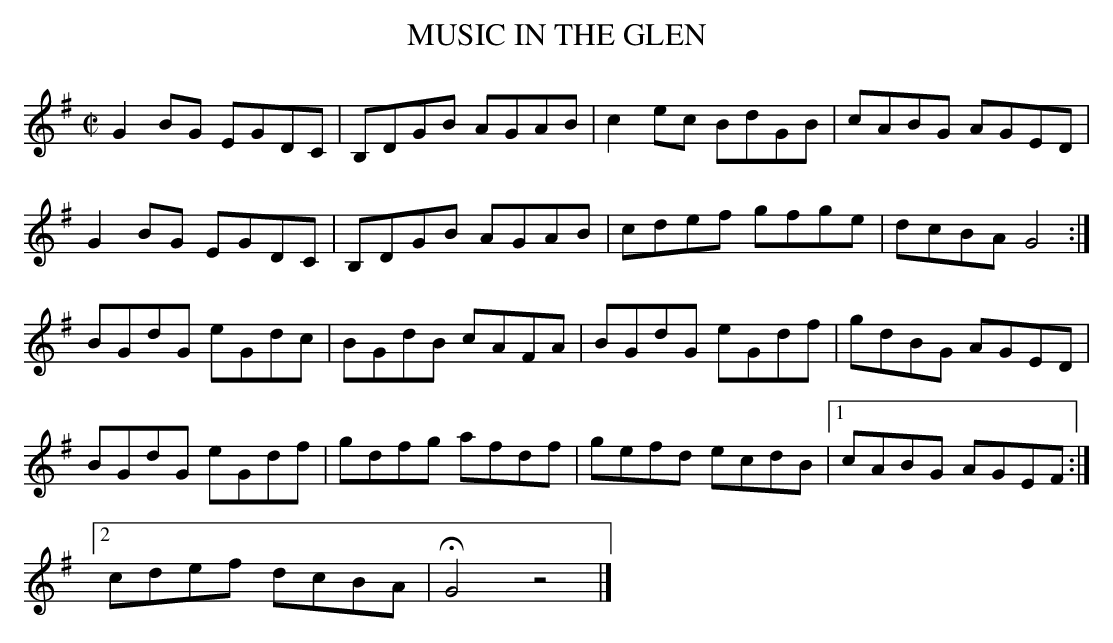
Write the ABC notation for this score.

X:1
T:MUSIC IN THE GLEN
today in G. I have both versions here. (The PDF and sound file will
be the G setting).
M:C|
L:1/8
K:G % source key = A
G2BG EGDC|B,DGB AGAB|c2ec BdGB|cABG AGED|
G2BG EGDC|B,DGB AGAB|cdef gfge|dcBA G4 :|
BGdG eGdc|BGdB cAFA|BGdG eGdf|gdBG AGED|
BGdG eGdf|gdfg afdf|gefd ecdB|1 cABG AGEF :|
[2 cdef dcBA|HG4z4|]
